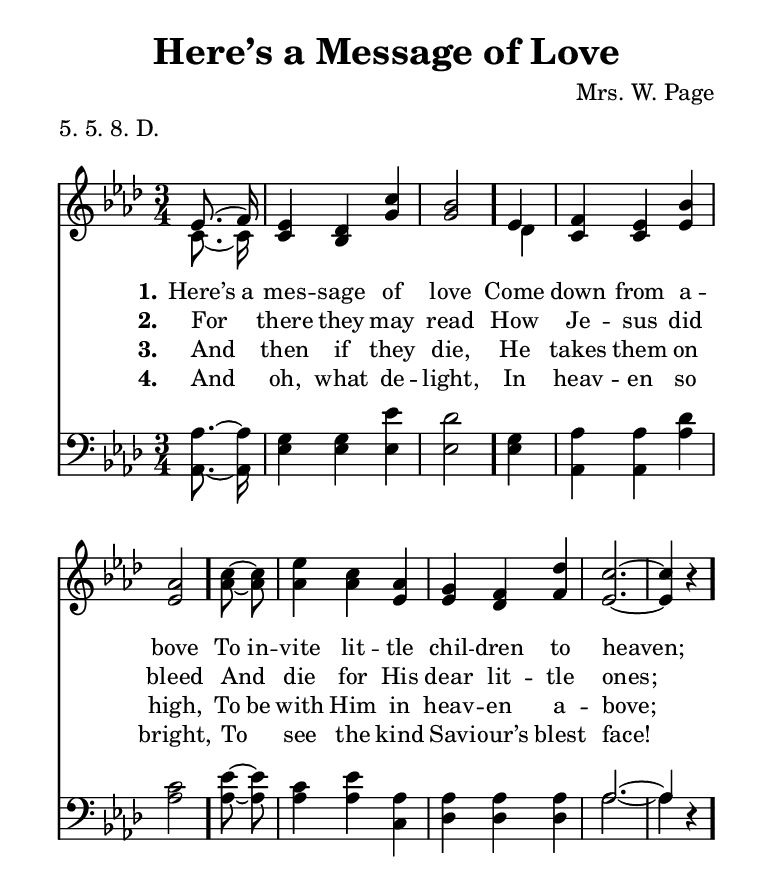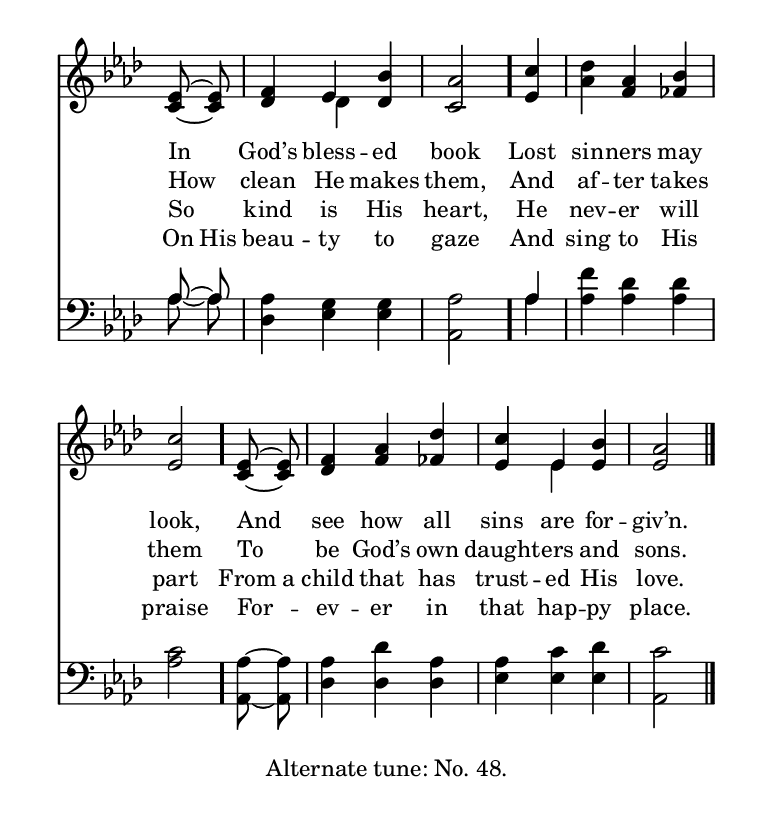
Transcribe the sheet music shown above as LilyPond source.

\include "common/global.ily"
\paper {
  \include "common/paper.ily"
  ragged-bottom = ##t
}

\header{
  %children
  hymnnumber = "301"
  title = "Here’s a Message of Love"
  tunename = "Waters"
  meter = "5. 5. 8. D."
  poet = ""
  composer = "Mrs. W. Page"
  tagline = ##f
}

global = {
  \include "common/overrides.ily"
  \override Staff.TimeSignature.style = #'numbered
  \time 3/4
  \override Score.MetronomeMark.transparent = ##t % hide all fermata changes too
  \tempo 4=90
  \key aes \major
  \partial 4
  \autoBeamOff
}

notesSoprano = {
\global
\relative c' {

  ees8.( f16) | ees4 des c' | bes2
  ees,4 | f ees bes' | aes2
  c8 ~ c8 | ees4 c aes | g f des' | c2. ~ | c4 r
  ees,8 ~ ees | f4 ees bes' | aes2 \eogbreak
  c4 | des aes bes | c2
  ees,8 ~ ees | f4 aes des | c ees, bes' | aes2

  \bar "|."

}
}

notesAlto = {
\global
\relative e' {

  c8. ~ c16 | c4 bes g' | g2
  des4 | c c ees | ees2
  aes8 ~ aes | aes4 aes ees | ees des f | ees2. ~ | ees4 r
  c8 ~ c | des4 des des | c2
  ees4 | aes f fes | ees2
  c8 ~ c | des4 f fes | ees4 ees ees | ees2

}
}

notesTenor = {
\global
\relative a {

  aes8. ~ aes16 |  g4 g ees' | des2
  g,4 | aes aes des | c2
  ees8 ~ ees | c4 ees aes, | aes aes aes | aes2. ~ | aes4 r
  aes8 ~ aes | aes4 g g | aes2
  aes4 | f' des des | c2
  aes8 ~ aes | aes4 des aes | aes c des | c2

}
}

notesBass = {
\global
\relative f, {

  aes8. ~ aes16 | ees'4 ees ees | ees2
  ees4 | aes, aes aes' | aes2
  aes8 ~ aes | aes4 aes c, | des des des | aes'2. ~ | aes4 r
  aes8 ~ aes | des,4 ees ees | aes,2
  aes'4 | aes aes aes | aes2
  aes,8 ~ aes | des4 des des | ees ees ees | aes,2

}
}

wordsA = \lyricmode {
\set stanza = "1."

{ \mon } Here’s a { \moff } mes -- sage of love \bar "."
Come down from a -- bove \bar "."
{ \mon } To in -- { \moff } vite lit -- tle chil -- dren to heaven; \bar "."
In God’s bless -- ed book \bar "."
Lost sin -- ners may look, \bar "."
And see how all sins are for -- giv’n. \bar "."

}

wordsB = \lyricmode {
\set stanza = "2."

For there they may read
How Je -- sus did bleed
And die for His dear lit -- tle ones;
How clean He makes them,
And af -- ter takes them
To be God’s own daught -- ers and sons.

}

wordsC = \lyricmode {
\set stanza = "3."

And then if they die,
He takes them on high,
{ \mon } To be { \moff } with Him in heav -- en a -- bove;
So kind is His heart,
He nev -- er will part
{ \mon } From a { \moff } child that has trust -- ed His love.

}

wordsD = \lyricmode {
\set stanza = "4."

And oh, what de -- light,
In heav -- en so bright,
To see the kind Sav -- iour’s blest face!
{ \mon } On His { \moff } beau -- ty to gaze
And sing to His praise
For -- ev -- er in that hap -- py place.

}

\score {
  \context ChoirStaff <<
    \context Staff = upper <<
      \set Staff.autoBeaming = ##f
      \set ChoirStaff.systemStartDelimiter = #'SystemStartBar
      \set ChoirStaff.printPartCombineTexts = ##f
      \partcombine #'(2 . 9) \notesSoprano \notesAlto
      \context NullVoice = sopranos { \voiceOne << \notesSoprano >> }
      \context Lyrics = one   \lyricsto sopranos \wordsA
      \context Lyrics = two   \lyricsto sopranos \wordsB
      \context Lyrics = three \lyricsto sopranos \wordsC
      \context Lyrics = four  \lyricsto sopranos \wordsD
    >>
    \context Staff = men <<
      \set Staff.autoBeaming = ##f
      \clef bass
      \set ChoirStaff.printPartCombineTexts = ##f
      \partcombine #'(2 . 9) \notesTenor \notesBass
    >>
  >>
  \layout {
    \include "common/layout.ily"
  }
  \midi{
    \include "common/midi.ily"
  }
}

\noPageBreak \markup { \vspace #1 \fill-line { \raise #3 \line { Alternate tune: No. 48. } } }

\version "2.19.49"  % necessary for upgrading to future LilyPond versions.

% vi:set et ts=2 sw=2 ai nocindent syntax=lilypond:
